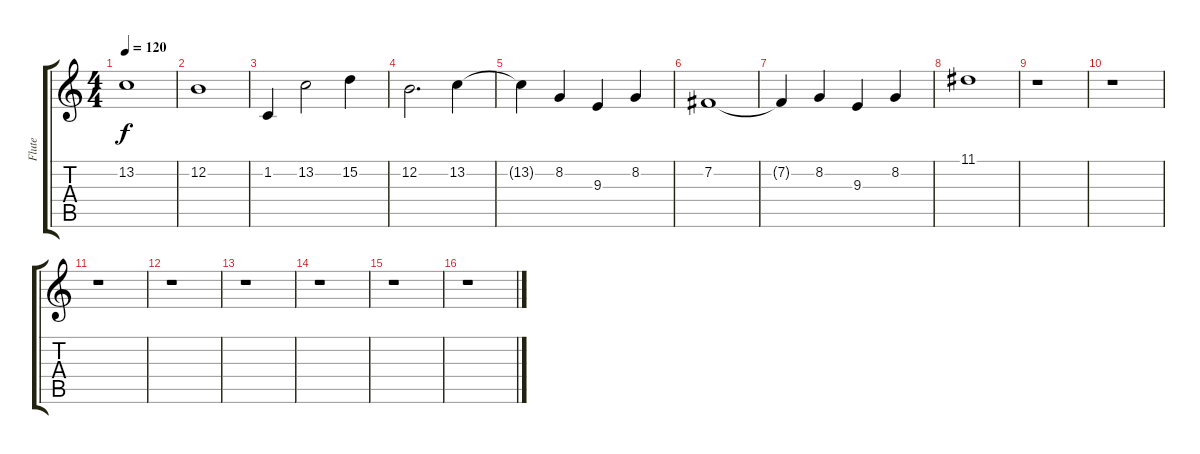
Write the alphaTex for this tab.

\track ("Flute" "Flute") {instrument flute}
\staff {score tabs}
\tuning (E4 B3 G3 D3 A2 E2) {hide}
\ts (4 4)
\tempo 120
\clef g2
\ks c
13.2.1{dy f} |
12.2.1 |
1.2.4 13.2.2 15.2.4 |
12.2.2{d} 13.2.4 |
13.2{t}.4 8.2.4 9.3.4 8.2.4 |
7.2.1 |
7.2{t}.4 8.2.4 9.3.4 8.2.4 |
11.1.1 |
r.1 |
r.1 |
r.1 |
r.1 |
r.1 |
r.1 |
r.1 |
r.1
